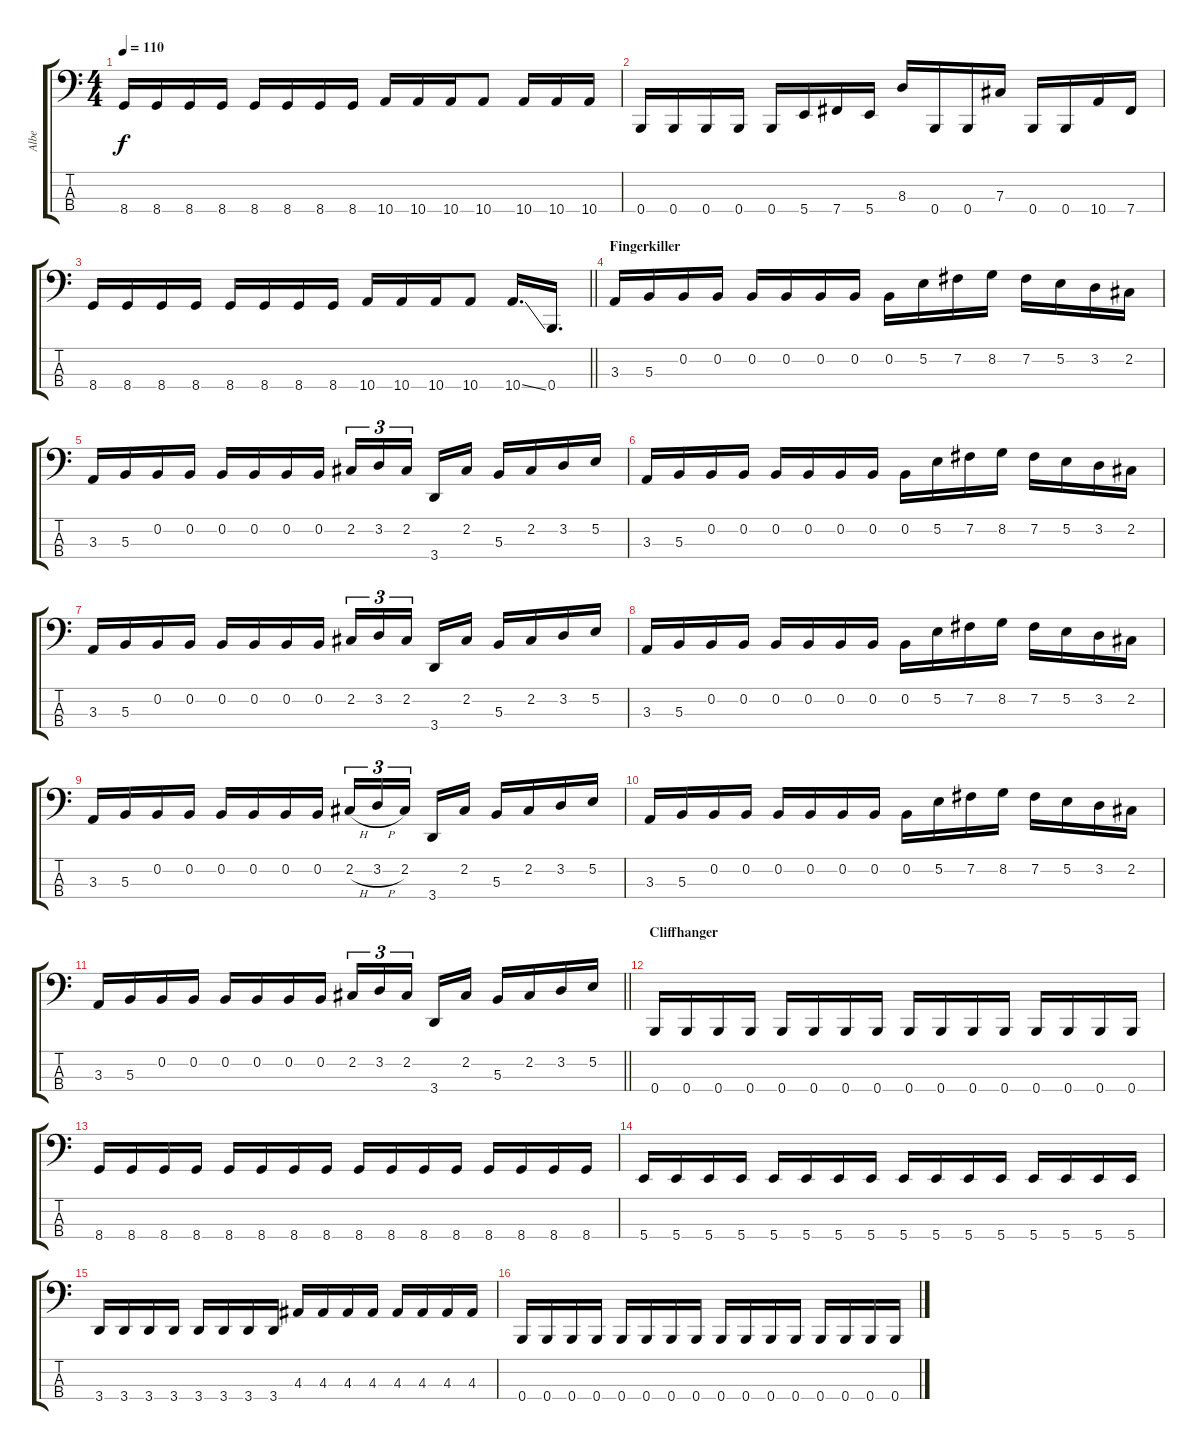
\track ("Albe" "Albe") {instrument electricbasspick}
\staff {score tabs}
\tuning (E2 B1 Gb1 B0) {hide}
\ts (4 4)
\tempo 110
\clef f4
\ks c
8.4.16{dy f} 8.4.16 8.4.16 8.4.16 8.4.16 8.4.16 8.4.16 8.4.16 10.4.16 10.4.16 10.4.16 10.4.8 10.4.16 10.4.16 10.4.16 |
0.4.16 0.4.16 0.4.16 0.4.16 0.4.16 5.4.16 7.4.16 5.4.16 8.3.16 0.4.16 0.4.16 7.3.16 0.4.16 0.4.16 10.4.16 7.4.16 |
\barLineRight lightlight
8.4.16 8.4.16 8.4.16 8.4.16 8.4.16 8.4.16 8.4.16 8.4.16 10.4.16 10.4.16 10.4.16 10.4.8 10.4{ss}.16{d} 0.4.16{d} |
\section ("" "Fingerkiller")
3.3.16 5.3.16 0.2.16 0.2.16 0.2.16 0.2.16 0.2.16 0.2.16 0.2.16 5.2.16 7.2.16 8.2.16 7.2.16 5.2.16 3.2.16 2.2.16 |
3.3.16 5.3.16 0.2.16 0.2.16 0.2.16 0.2.16 0.2.16 0.2.16 2.2.16{tu (3 2)} 3.2.16{tu (3 2)} 2.2.16{tu (3 2) beam splitsecondary} 3.4.16 2.2.16 5.3.16 2.2.16 3.2.16 5.2.16 |
3.3.16 5.3.16 0.2.16 0.2.16 0.2.16 0.2.16 0.2.16 0.2.16 0.2.16 5.2.16 7.2.16 8.2.16 7.2.16 5.2.16 3.2.16 2.2.16 |
3.3.16 5.3.16 0.2.16 0.2.16 0.2.16 0.2.16 0.2.16 0.2.16 2.2.16{tu (3 2)} 3.2.16{tu (3 2)} 2.2.16{tu (3 2) beam splitsecondary} 3.4.16 2.2.16 5.3.16 2.2.16 3.2.16 5.2.16 |
3.3.16 5.3.16 0.2.16 0.2.16 0.2.16 0.2.16 0.2.16 0.2.16 0.2.16 5.2.16 7.2.16 8.2.16 7.2.16 5.2.16 3.2.16 2.2.16 |
3.3.16 5.3.16 0.2.16 0.2.16 0.2.16 0.2.16 0.2.16 0.2.16 2.2{h}.16{tu (3 2)} 3.2{h}.16{tu (3 2)} 2.2.16{tu (3 2) beam splitsecondary} 3.4.16 2.2.16 5.3.16 2.2.16 3.2.16 5.2.16 |
3.3.16 5.3.16 0.2.16 0.2.16 0.2.16 0.2.16 0.2.16 0.2.16 0.2.16 5.2.16 7.2.16 8.2.16 7.2.16 5.2.16 3.2.16 2.2.16 |
\barLineRight lightlight
3.3.16 5.3.16 0.2.16 0.2.16 0.2.16 0.2.16 0.2.16 0.2.16 2.2.16{tu (3 2)} 3.2.16{tu (3 2)} 2.2.16{tu (3 2) beam splitsecondary} 3.4.16 2.2.16 5.3.16 2.2.16 3.2.16 5.2.16 |
\section ("" "Cliffhanger")
0.4.16 0.4.16 0.4.16 0.4.16 0.4.16 0.4.16 0.4.16 0.4.16 0.4.16 0.4.16 0.4.16 0.4.16 0.4.16 0.4.16 0.4.16 0.4.16 |
8.4.16 8.4.16 8.4.16 8.4.16 8.4.16 8.4.16 8.4.16 8.4.16 8.4.16 8.4.16 8.4.16 8.4.16 8.4.16 8.4.16 8.4.16 8.4.16 |
5.4.16 5.4.16 5.4.16 5.4.16 5.4.16 5.4.16 5.4.16 5.4.16 5.4.16 5.4.16 5.4.16 5.4.16 5.4.16 5.4.16 5.4.16 5.4.16 |
3.4.16 3.4.16 3.4.16 3.4.16 3.4.16 3.4.16 3.4.16 3.4.16 4.3.16 4.3.16 4.3.16 4.3.16 4.3.16 4.3.16 4.3.16 4.3.16 |
0.4.16 0.4.16 0.4.16 0.4.16 0.4.16 0.4.16 0.4.16 0.4.16 0.4.16 0.4.16 0.4.16 0.4.16 0.4.16 0.4.16 0.4.16 0.4.16
